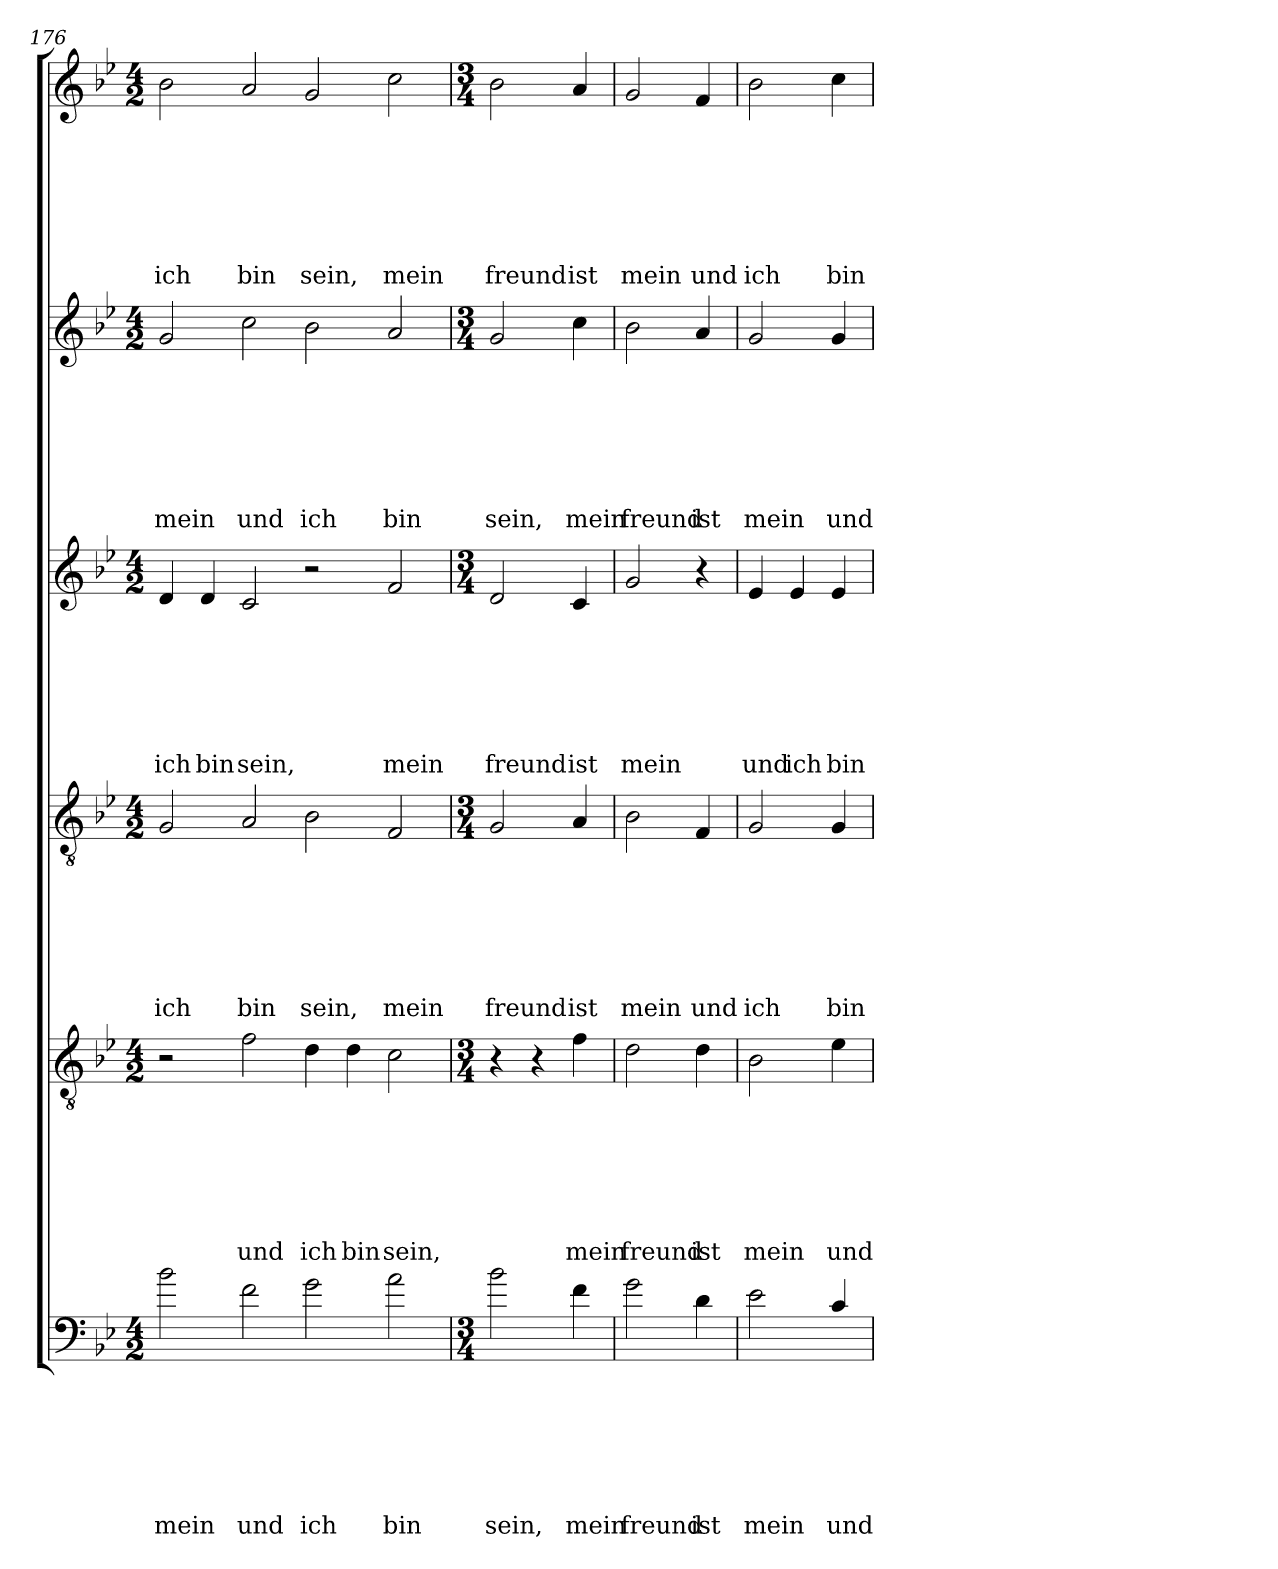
**kern	**text	**text	**text	**text	**text	**text	**text	**kern	**text	**text	**text	**text	**text	**text	**text	**kern	**text	**text	**text	**text	**text	**text	**text	**kern	**text	**text	**text	**text	**text	**text	**text	**kern	**text	**text	**text	**text	**text	**text	**text	**kern	**text	**text	**text	**text	**text	**text	**text
*part6	*part6	*part6	*part6	*part6	*part6	*part6	*part6	*part5	*part5	*part5	*part5	*part5	*part5	*part5	*part5	*part4	*part4	*part4	*part4	*part4	*part4	*part4	*part4	*part3	*part3	*part3	*part3	*part3	*part3	*part3	*part3	*part2	*part2	*part2	*part2	*part2	*part2	*part2	*part2	*part1	*part1	*part1	*part1	*part1	*part1	*part1	*part1
*staff6	*staff6	*staff6	*staff6	*staff6	*staff6	*staff6	*staff6	*staff5	*staff5	*staff5	*staff5	*staff5	*staff5	*staff5	*staff5	*staff4	*staff4	*staff4	*staff4	*staff4	*staff4	*staff4	*staff4	*staff3	*staff3	*staff3	*staff3	*staff3	*staff3	*staff3	*staff3	*staff2	*staff2	*staff2	*staff2	*staff2	*staff2	*staff2	*staff2	*staff1	*staff1	*staff1	*staff1	*staff1	*staff1	*staff1	*staff1
*clefF4	*	*	*	*	*	*	*	*clefGv2	*	*	*	*	*	*	*	*clefGv2	*	*	*	*	*	*	*	*clefG2	*	*	*	*	*	*	*	*clefG2	*	*	*	*	*	*	*	*clefG2	*	*	*	*	*	*	*
*ITrd8c14	*	*	*	*	*	*	*	*	*	*	*	*	*	*	*	*	*	*	*	*	*	*	*	*	*	*	*	*	*	*	*	*	*	*	*	*	*	*	*	*	*	*	*	*	*	*	*
*k[b-e-]	*	*	*	*	*	*	*	*k[b-e-]	*	*	*	*	*	*	*	*k[b-e-]	*	*	*	*	*	*	*	*k[b-e-]	*	*	*	*	*	*	*	*k[b-e-]	*	*	*	*	*	*	*	*k[b-e-]	*	*	*	*	*	*	*
*B-:	*	*	*	*	*	*	*	*B-:	*	*	*	*	*	*	*	*B-:	*	*	*	*	*	*	*	*B-:	*	*	*	*	*	*	*	*B-:	*	*	*	*	*	*	*	*B-:	*	*	*	*	*	*	*
*M4/2	*	*	*	*	*	*	*	*M4/2	*	*	*	*	*	*	*	*M4/2	*	*	*	*	*	*	*	*M4/2	*	*	*	*	*	*	*	*M4/2	*	*	*	*	*	*	*	*M4/2	*	*	*	*	*	*	*
=176	=176	=176	=176	=176	=176	=176	=176	=176	=176	=176	=176	=176	=176	=176	=176	=176	=176	=176	=176	=176	=176	=176	=176	=176	=176	=176	=176	=176	=176	=176	=176	=176	=176	=176	=176	=176	=176	=176	=176	=176	=176	=176	=176	=176	=176	=176	=176
!	!	!	!	!	!	!	!LO:LY:b	!	!	!	!	!	!	!	!	!	!	!	!	!	!	!	!LO:LY:b	!	!	!	!	!	!	!	!LO:LY:b	!	!	!	!	!	!	!	!LO:LY:b	!	!	!	!	!	!	!	!LO:LY:b
2B-\	.	.	.	.	.	.	mein	2r	.	.	.	.	.	.	.	2G/	.	.	.	.	.	.	ich	4d/	.	.	.	.	.	.	ich	2g/	.	.	.	.	.	.	mein	2b-\	.	.	.	.	.	.	ich
!	!	!	!	!	!	!	!	!	!	!	!	!	!	!	!	!	!	!	!	!	!	!	!	!	!	!	!	!	!	!	!LO:LY:b	!	!	!	!	!	!	!	!	!	!	!	!	!	!	!	!
.	.	.	.	.	.	.	.	.	.	.	.	.	.	.	.	.	.	.	.	.	.	.	.	4d/	.	.	.	.	.	.	bin	.	.	.	.	.	.	.	.	.	.	.	.	.	.	.	.
!	!	!	!	!	!	!	!LO:LY:b	!	!	!	!	!	!	!	!LO:LY:b	!	!	!	!	!	!	!	!LO:LY:b	!	!	!	!	!	!	!	!LO:LY:b	!	!	!	!	!	!	!	!LO:LY:b	!	!	!	!	!	!	!	!LO:LY:b
2F\	.	.	.	.	.	.	und	2f\	.	.	.	.	.	.	und	2A/	.	.	.	.	.	.	bin	2c/	.	.	.	.	.	.	sein,	2cc\	.	.	.	.	.	.	und	2a/	.	.	.	.	.	.	bin
!	!	!	!	!	!	!	!LO:LY:b	!	!	!	!	!	!	!	!LO:LY:b	!	!	!	!	!	!	!	!LO:LY:b	!	!	!	!	!	!	!	!	!	!	!	!	!	!	!	!LO:LY:b	!	!	!	!	!	!	!	!LO:LY:b
2G\	.	.	.	.	.	.	ich	4d\	.	.	.	.	.	.	ich	2B-\	.	.	.	.	.	.	sein,	2r	.	.	.	.	.	.	.	2b-\	.	.	.	.	.	.	ich	2g/	.	.	.	.	.	.	sein,
!	!	!	!	!	!	!	!	!	!	!	!	!	!	!	!LO:LY:b	!	!	!	!	!	!	!	!	!	!	!	!	!	!	!	!	!	!	!	!	!	!	!	!	!	!	!	!	!	!	!	!
.	.	.	.	.	.	.	.	4d\	.	.	.	.	.	.	bin	.	.	.	.	.	.	.	.	.	.	.	.	.	.	.	.	.	.	.	.	.	.	.	.	.	.	.	.	.	.	.	.
!	!	!	!	!	!	!	!LO:LY:b	!	!	!	!	!	!	!	!LO:LY:b	!	!	!	!	!	!	!	!LO:LY:b	!	!	!	!	!	!	!	!LO:LY:b	!	!	!	!	!	!	!	!LO:LY:b	!	!	!	!	!	!	!	!LO:LY:b
2A\	.	.	.	.	.	.	bin	2c\	.	.	.	.	.	.	sein,	2F/	.	.	.	.	.	.	mein	2f/	.	.	.	.	.	.	mein	2a/	.	.	.	.	.	.	bin	2cc\	.	.	.	.	.	.	mein
=177	=177	=177	=177	=177	=177	=177	=177	=177	=177	=177	=177	=177	=177	=177	=177	=177	=177	=177	=177	=177	=177	=177	=177	=177	=177	=177	=177	=177	=177	=177	=177	=177	=177	=177	=177	=177	=177	=177	=177	=177	=177	=177	=177	=177	=177	=177	=177
*M3/4	*	*	*	*	*	*	*	*M3/4	*	*	*	*	*	*	*	*M3/4	*	*	*	*	*	*	*	*M3/4	*	*	*	*	*	*	*	*M3/4	*	*	*	*	*	*	*	*M3/4	*	*	*	*	*	*	*
!	!	!	!	!	!	!	!LO:LY:b	!	!	!	!	!	!	!	!	!	!	!	!	!	!	!	!LO:LY:b	!	!	!	!	!	!	!	!LO:LY:b	!	!	!	!	!	!	!	!LO:LY:b	!	!	!	!	!	!	!	!LO:LY:b
2B-\	.	.	.	.	.	.	sein,	4r	.	.	.	.	.	.	.	2G/	.	.	.	.	.	.	freund	2d/	.	.	.	.	.	.	freund	2g/	.	.	.	.	.	.	sein,	2b-\	.	.	.	.	.	.	freund
.	.	.	.	.	.	.	.	4r	.	.	.	.	.	.	.	.	.	.	.	.	.	.	.	.	.	.	.	.	.	.	.	.	.	.	.	.	.	.	.	.	.	.	.	.	.	.	.
!	!	!	!	!	!	!	!LO:LY:b	!	!	!	!	!	!	!	!LO:LY:b	!	!	!	!	!	!	!	!LO:LY:b	!	!	!	!	!	!	!	!LO:LY:b	!	!	!	!	!	!	!	!LO:LY:b	!	!	!	!	!	!	!	!LO:LY:b
4F\	.	.	.	.	.	.	mein	4f\	.	.	.	.	.	.	mein	4A/	.	.	.	.	.	.	ist	4c/	.	.	.	.	.	.	ist	4cc\	.	.	.	.	.	.	mein	4a/	.	.	.	.	.	.	ist
=178	=178	=178	=178	=178	=178	=178	=178	=178	=178	=178	=178	=178	=178	=178	=178	=178	=178	=178	=178	=178	=178	=178	=178	=178	=178	=178	=178	=178	=178	=178	=178	=178	=178	=178	=178	=178	=178	=178	=178	=178	=178	=178	=178	=178	=178	=178	=178
!	!	!	!	!	!	!	!LO:LY:b	!	!	!	!	!	!	!	!LO:LY:b	!	!	!	!	!	!	!	!LO:LY:b	!	!	!	!	!	!	!	!LO:LY:b	!	!	!	!	!	!	!	!LO:LY:b	!	!	!	!	!	!	!	!LO:LY:b
2G\	.	.	.	.	.	.	freund	2d\	.	.	.	.	.	.	freund	2B-\	.	.	.	.	.	.	mein	2g/	.	.	.	.	.	.	mein	2b-\	.	.	.	.	.	.	freund	2g/	.	.	.	.	.	.	mein
!	!	!	!	!	!	!	!LO:LY:b	!	!	!	!	!	!	!	!LO:LY:b	!	!	!	!	!	!	!	!LO:LY:b	!	!	!	!	!	!	!	!	!	!	!	!	!	!	!	!LO:LY:b	!	!	!	!	!	!	!	!LO:LY:b
4D\	.	.	.	.	.	.	ist	4d\	.	.	.	.	.	.	ist	4F/	.	.	.	.	.	.	und	4r	.	.	.	.	.	.	.	4a/	.	.	.	.	.	.	ist	4f/	.	.	.	.	.	.	und
=179	=179	=179	=179	=179	=179	=179	=179	=179	=179	=179	=179	=179	=179	=179	=179	=179	=179	=179	=179	=179	=179	=179	=179	=179	=179	=179	=179	=179	=179	=179	=179	=179	=179	=179	=179	=179	=179	=179	=179	=179	=179	=179	=179	=179	=179	=179	=179
!	!	!	!	!	!	!	!LO:LY:b	!	!	!	!	!	!	!	!LO:LY:b	!	!	!	!	!	!	!	!LO:LY:b	!	!	!	!	!	!	!	!LO:LY:b	!	!	!	!	!	!	!	!LO:LY:b	!	!	!	!	!	!	!	!LO:LY:b
2E-\	.	.	.	.	.	.	mein	2B-\	.	.	.	.	.	.	mein	2G/	.	.	.	.	.	.	ich	4e-/	.	.	.	.	.	.	und	2g/	.	.	.	.	.	.	mein	2b-\	.	.	.	.	.	.	ich
!	!	!	!	!	!	!	!	!	!	!	!	!	!	!	!	!	!	!	!	!	!	!	!	!	!	!	!	!	!	!	!LO:LY:b	!	!	!	!	!	!	!	!	!	!	!	!	!	!	!	!
.	.	.	.	.	.	.	.	.	.	.	.	.	.	.	.	.	.	.	.	.	.	.	.	4e-/	.	.	.	.	.	.	ich	.	.	.	.	.	.	.	.	.	.	.	.	.	.	.	.
!	!	!	!	!	!	!	!LO:LY:b	!	!	!	!	!	!	!	!LO:LY:b	!	!	!	!	!	!	!	!LO:LY:b	!	!	!	!	!	!	!	!LO:LY:b	!	!	!	!	!	!	!	!LO:LY:b	!	!	!	!	!	!	!	!LO:LY:b
4C/	.	.	.	.	.	.	und	4e-\	.	.	.	.	.	.	und	4G/	.	.	.	.	.	.	bin	4e-/	.	.	.	.	.	.	bin	4g/	.	.	.	.	.	.	und	4cc\	.	.	.	.	.	.	bin
=	=	=	=	=	=	=	=	=	=	=	=	=	=	=	=	=	=	=	=	=	=	=	=	=	=	=	=	=	=	=	=	=	=	=	=	=	=	=	=	=	=	=	=	=	=	=	=
*-	*-	*-	*-	*-	*-	*-	*-	*-	*-	*-	*-	*-	*-	*-	*-	*-	*-	*-	*-	*-	*-	*-	*-	*-	*-	*-	*-	*-	*-	*-	*-	*-	*-	*-	*-	*-	*-	*-	*-	*-	*-	*-	*-	*-	*-	*-	*-
